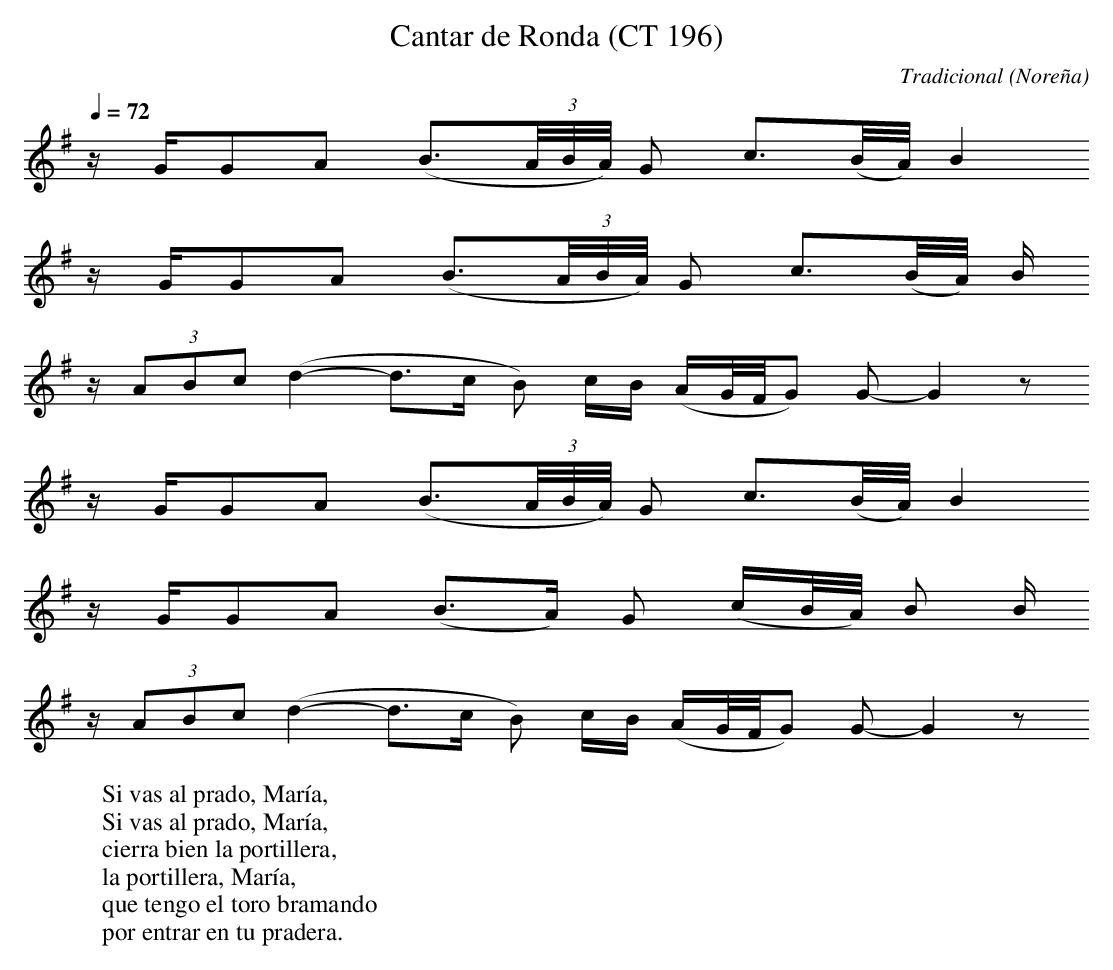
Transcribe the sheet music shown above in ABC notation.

X:1
T:Cantar de Ronda (CT 196)
C:Tradicional
O:Noreña
M:Llibre
L:1/8
Q:1/4=72
W:Si vas al prado, María,
W:Si vas al prado, María,
W:cierra bien la portillera,
W:la portillera, María,
W:que tengo el toro bramando
W:por entrar en tu pradera.
K:G
z/ G/GA (B3/2(3A/4B/4A/4) G c3/2(B/4A/4) B2
z/ G/GA (B3/2(3A/4B/4A/4) G c3/2(B/4A/4) B/
z/ (3ABc (d2-d>c B) c/B/ (A/G/4F/4G) G-G2 z
z/ G/GA (B3/2(3A/4B/4A/4) G c3/2(B/4A/4) B2
z/ G/GA (B>A) G (c/B/4A/4) B B/
z/ (3ABc (d2-d>c B) c/B/ (A/G/4F/4G) G-G2 z
